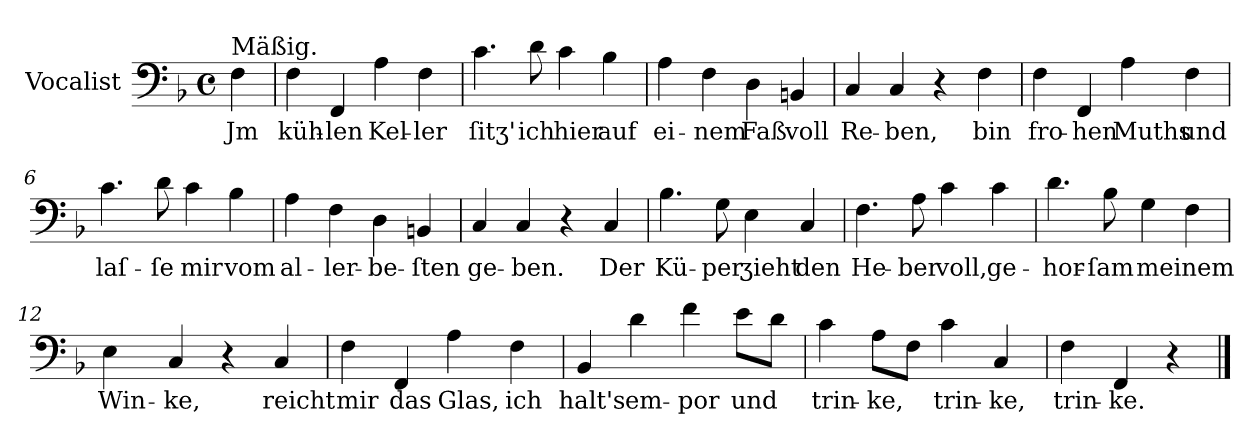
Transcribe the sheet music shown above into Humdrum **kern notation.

**kern	**text
*part1	*part1
*staff1	*staff1
*I"Vocalist	*
*clefF4	*
*k[b-]	*
*F:	*
*M4/4	*
*met(c)	*
=	=
!LO:TX:a:t=Mäßig.	!
4F	Jm
=1	=1
4F	küh-
4FF	-len
4A	Kel-
4F	-ler
=2	=2
4.c	ſitʒ'
8d	ich
4c	hier
4B-	auf
=3	=3
4A	ei-
4F	-nem
4D	Faß
4BBn	voll
=4	=4
4C	Re-
4C	-ben,
4r	.
4F	bin
=5	=5
4F	fro-
4FF	-hen
4A	Muths
4F	und
=6	=6
4.c	laſ-
8d	-ſe
4c	mir
4B-	vom
=7	=7
4A	al-
4F	-ler-
4D	-be-
4BBn	-ſten
=8	=8
4C	ge-
4C	-ben.
4r	.
4C	Der
=9	=9
4.B-	Kü-
8G	-per
4E	ʒieht
4C	den
=10	=10
4.F	He-
8A	-ber
4c	voll,
4c	ge-
=11	=11
4.d	-hor-
8B-	-ſam
4G	meinem
4F	.
=12	=12
4E	Win-
4C	-ke,
4r	.
4C	reicht
=13	=13
4F	mir
4FF	das
4A	Glas,
4F	ich
=14	=14
4BB-	halt's
4d	em-
4f	-por
8eL	und
8dJ	.
=15	=15
4c	trin-
8AL	-ke,
8FJ	.
4c	trin-
4C	-ke,
=16	=16
4F	trin-
4FF	-ke.
4r	.
==	==
*-	*-
